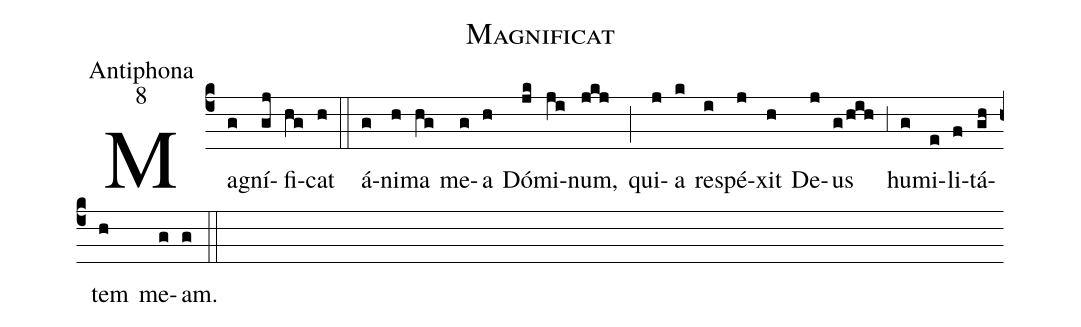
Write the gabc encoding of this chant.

name:Magnificat;
office-part:Antiphona;
mode:8;
%%
(c4) Ma(g)gní(gj)fi(hg)cat(h) (::)
á(g)ni(h)ma(hg) me(g)a(h) Dó(jk)mi(ji)num,(jkj) (;) qui(j)a(k) re(i)spé(j)xit(h) De(j)us(g/hih) (,3) hu(g)mi(e)li(f)tá(gh)tem(h) me(g)am.(g) (::)
